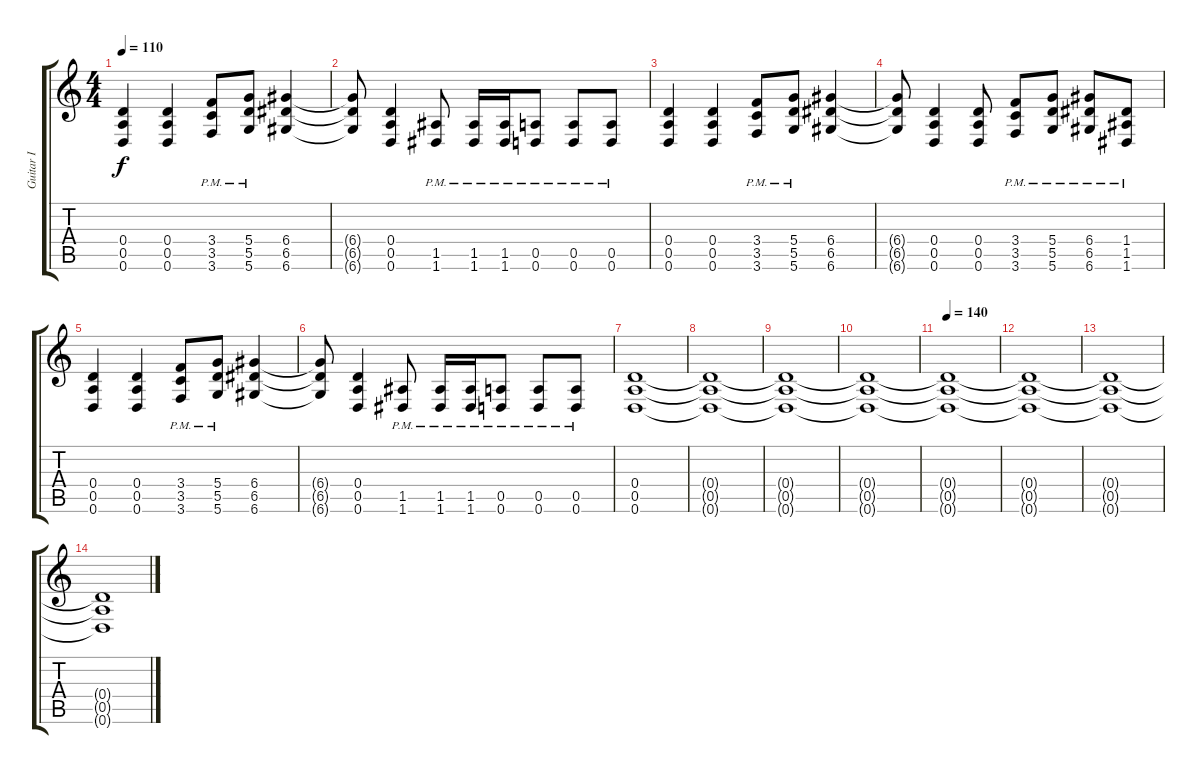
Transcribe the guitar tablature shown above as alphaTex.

\track ("Guitar I" "Guitar I") {instrument acousticguitarnylon}
\staff {score tabs}
\tuning (D4 B3 G3 D3 A2 D2) {hide}
\ts (4 4)
\tempo 110
\clef g2
\ks c
(0.4 0.5 0.6).4{dy f} (0.4 0.5 0.6).4 (3.4{pm} 3.5{pm} 3.6{pm}).8 (5.4 5.5{pm} 5.6{pm}).8 (6.4 6.5 6.6).4 |
(6.4{t} 6.5{t} 6.6{t}).8 (0.4 0.5 0.6).4 (1.5{pm} 1.6{pm}).8 (1.5{pm} 1.6{pm}).16 (1.5{pm} 1.6{pm}).16 (0.5{pm} 0.6{pm}).8 (0.5{pm} 0.6{pm}).8 (0.5{pm} 0.6{pm}).8 |
(0.4 0.5 0.6).4{instrument overdrivenguitar} (0.4 0.5 0.6).4 (3.4{pm} 3.5{pm} 3.6{pm}).8 (5.4{pm} 5.5{pm} 5.6{pm}).8 (6.4 6.5 6.6).4 |
(6.4{t} 6.5{t} 6.6{t}).8 (0.4 0.5 0.6).4 (0.4 0.5 0.6).8 (3.4{pm} 3.5{pm} 3.6{pm}).8 (5.4{pm} 5.5{pm} 5.6{pm}).8 (6.4{pm} 6.5{pm} 6.6{pm}).8 (1.4{pm} 1.5{pm} 1.6{pm}).8 |
(0.4 0.5 0.6).4 (0.4 0.5 0.6).4 (3.4{pm} 3.5{pm} 3.6{pm}).8 (5.4 5.5{pm} 5.6{pm}).8 (6.4 6.5 6.6).4 |
(6.4{t} 6.5{t} 6.6{t}).8 (0.4 0.5 0.6).4 (1.5{pm} 1.6{pm}).8 (1.5{pm} 1.6{pm}).16 (1.5{pm} 1.6{pm}).16 (0.5{pm} 0.6{pm}).8 (0.5{pm} 0.6{pm}).8 (0.5{pm} 0.6{pm}).8 |
(0.4 0.5 0.6).1{volume 8} |
(0.4{t} 0.5{t} 0.6{t}).1 |
(0.4{t} 0.5{t} 0.6{t}).1 |
(0.4{t} 0.5{t} 0.6{t}).1{volume 0} |
\tempo 140
(0.4{t} 0.5{t} 0.6{t}).1 |
(0.4{t} 0.5{t} 0.6{t}).1 |
(0.4{t} 0.5{t} 0.6{t}).1 |
(0.4{t} 0.5{t} 0.6{t}).1
